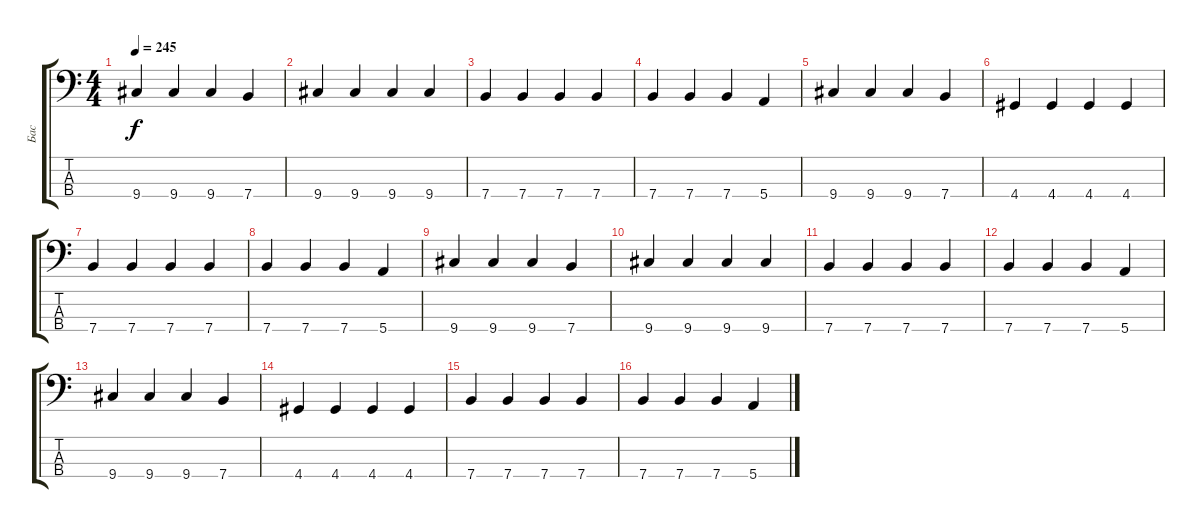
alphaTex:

\track ("Бас" "Бас") {instrument electricbasspick}
\staff {score tabs}
\tuning (G2 D2 A1 E1) {hide}
\ts (4 4)
\tempo 245
\clef f4
\ks c
9.4.4{dy f} 9.4.4 9.4.4 7.4.4 |
9.4.4 9.4.4 9.4.4 9.4.4 |
7.4.4 7.4.4 7.4.4 7.4.4 |
7.4.4 7.4.4 7.4.4 5.4.4 |
9.4.4 9.4.4 9.4.4 7.4.4 |
4.4.4 4.4.4 4.4.4 4.4.4 |
7.4.4 7.4.4 7.4.4 7.4.4 |
7.4.4 7.4.4 7.4.4 5.4.4 |
9.4.4 9.4.4 9.4.4 7.4.4 |
9.4.4 9.4.4 9.4.4 9.4.4 |
7.4.4 7.4.4 7.4.4 7.4.4 |
7.4.4 7.4.4 7.4.4 5.4.4 |
9.4.4 9.4.4 9.4.4 7.4.4 |
4.4.4 4.4.4 4.4.4 4.4.4 |
7.4.4 7.4.4 7.4.4 7.4.4 |
7.4.4 7.4.4 7.4.4 5.4.4
